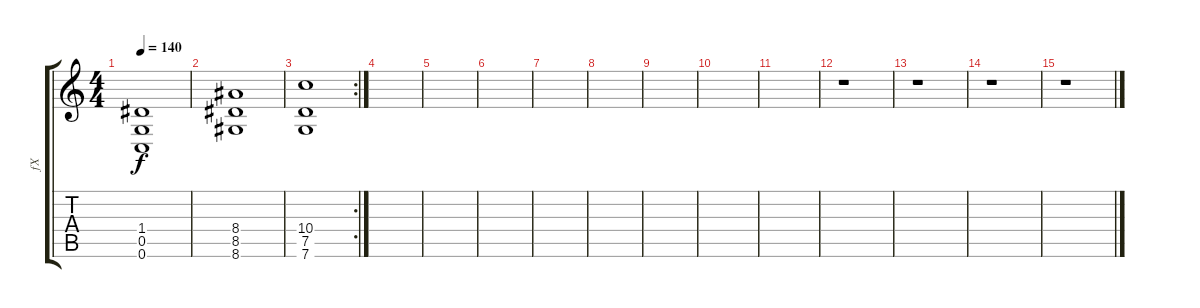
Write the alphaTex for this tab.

\track ("fX" "fX") {instrument overdrivenguitar}
\staff {score tabs}
\tuning (E4 B3 G3 D3 G2 C2) {hide}
\ts (4 4)
\tempo 140
\clef g2
\ks c
(1.4 0.5{t} 0.6{t}).1{dy f} |
(8.4 8.5 8.6).1 |
\rc 2
(10.4 7.5 7.6).1 |
|
|
|
|
|
|
|
|
r.1 |
r.1 |
r.1 |
r.1
